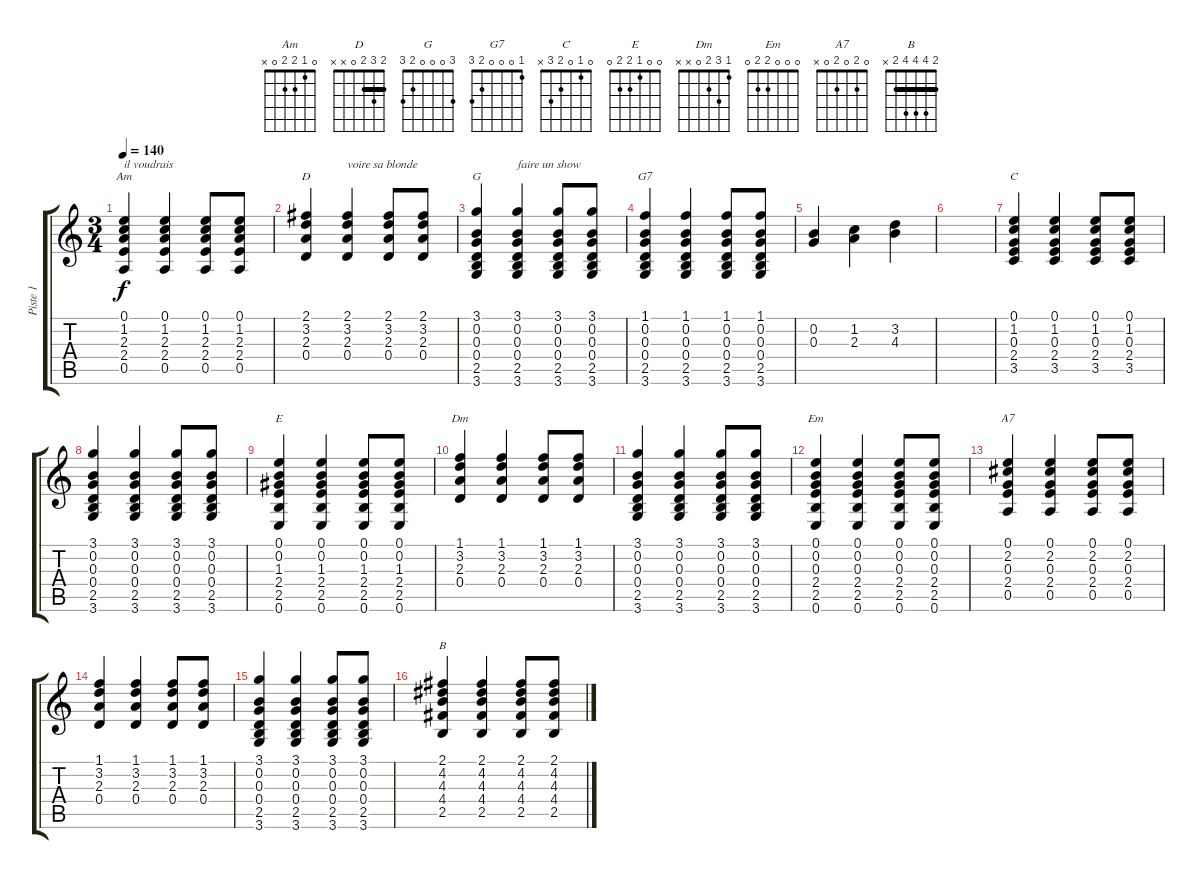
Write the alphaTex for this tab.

\track ("Piste 1" "Piste 1") {instrument acousticguitarsteel}
\staff {score tabs}
\tuning (E4 B3 G3 D3 A2 E2) {hide}
\chord ("Am" 0 1 2 2 0 x)
\chord ("D" 2 3 2 0 x x) {barre 2}
\chord ("G" 3 0 0 0 2 3)
\chord ("G7" 1 0 0 0 2 3)
\chord ("C" 0 1 0 2 3 x)
\chord ("E" 0 0 1 2 2 0)
\chord ("Dm" 1 3 2 0 x x)
\chord ("Em" 0 0 0 2 2 0)
\chord ("A7" 0 2 0 2 0 x)
\chord ("B" 2 4 4 4 2 x) {barre 2}
\ts (3 4)
\tempo 140
\clef g2
\ks c
(0.1 1.2 2.3 2.4 0.5).4{ch "Am" txt "il voudrais" dy f} (0.1 1.2 2.3 2.4 0.5).4 (0.1 1.2 2.3 2.4 0.5).8 (0.1 1.2 2.3 2.4 0.5).8 |
(2.1 3.2 2.3 0.4).4{ch "D"} (2.1 3.2 2.3 0.4).4{txt "voire sa blonde"} (2.1 3.2 2.3 0.4).8 (2.1 3.2 2.3 0.4).8 |
(3.1 0.2 0.3 0.4 2.5 3.6).4{ch "G"} (3.1 0.2 0.3 0.4 2.5 3.6).4{txt "faire un show"} (3.1 0.2 0.3 0.4 2.5 3.6).8 (3.1 0.2 0.3 0.4 2.5 3.6).8 |
(1.1 0.2 0.3 0.4 2.5 3.6).4{ch "G7"} (1.1 0.2 0.3 0.4 2.5 3.6).4 (1.1 0.2 0.3 0.4 2.5 3.6).8 (1.1 0.2 0.3 0.4 2.5 3.6).8 |
(0.2 0.3).4 (1.2 2.3).4 (3.2 4.3).4 |
|
(0.1 1.2 0.3 2.4 3.5).4{ch "C"} (0.1 1.2 0.3 2.4 3.5).4 (0.1 1.2 0.3 2.4 3.5).8 (0.1 1.2 0.3 2.4 3.5).8 |
(3.1 0.2 0.3 0.4 2.5 3.6).4 (3.1 0.2 0.3 0.4 2.5 3.6).4 (3.1 0.2 0.3 0.4 2.5 3.6).8 (3.1 0.2 0.3 0.4 2.5 3.6).8 |
(0.1 0.2 1.3 2.4 2.5 0.6).4{ch "E"} (0.1 0.2 1.3 2.4 2.5 0.6).4 (0.1 0.2 1.3 2.4 2.5 0.6).8 (0.1 0.2 1.3 2.4 2.5 0.6).8 |
(1.1 3.2 2.3 0.4).4{ch "Dm"} (1.1 3.2 2.3 0.4).4 (1.1 3.2 2.3 0.4).8 (1.1 3.2 2.3 0.4).8 |
(3.1 0.2 0.3 0.4 2.5 3.6).4 (3.1 0.2 0.3 0.4 2.5 3.6).4 (3.1 0.2 0.3 0.4 2.5 3.6).8 (3.1 0.2 0.3 0.4 2.5 3.6).8 |
(0.1 0.2 0.3 2.4 2.5 0.6).4{ch "Em"} (0.1 0.2 0.3 2.4 2.5 0.6).4 (0.1 0.2 0.3 2.4 2.5 0.6).8 (0.1 0.2 0.3 2.4 2.5 0.6).8 |
(0.1 2.2 0.3 2.4 0.5).4{ch "A7"} (0.1 2.2 0.3 2.4 0.5).4 (0.1 2.2 0.3 2.4 0.5).8 (0.1 2.2 0.3 2.4 0.5).8 |
(1.1 3.2 2.3 0.4).4 (1.1 3.2 2.3 0.4).4 (1.1 3.2 2.3 0.4).8 (1.1 3.2 2.3 0.4).8 |
(3.1 0.2 0.3 0.4 2.5 3.6).4 (3.1 0.2 0.3 0.4 2.5 3.6).4 (3.1 0.2 0.3 0.4 2.5 3.6).8 (3.1 0.2 0.3 0.4 2.5 3.6).8 |
(2.1 4.2 4.3 4.4 2.5).4{ch "B"} (2.1 4.2 4.3 4.4 2.5).4 (2.1 4.2 4.3 4.4 2.5).8 (2.1 4.2 4.3 4.4 2.5).8
